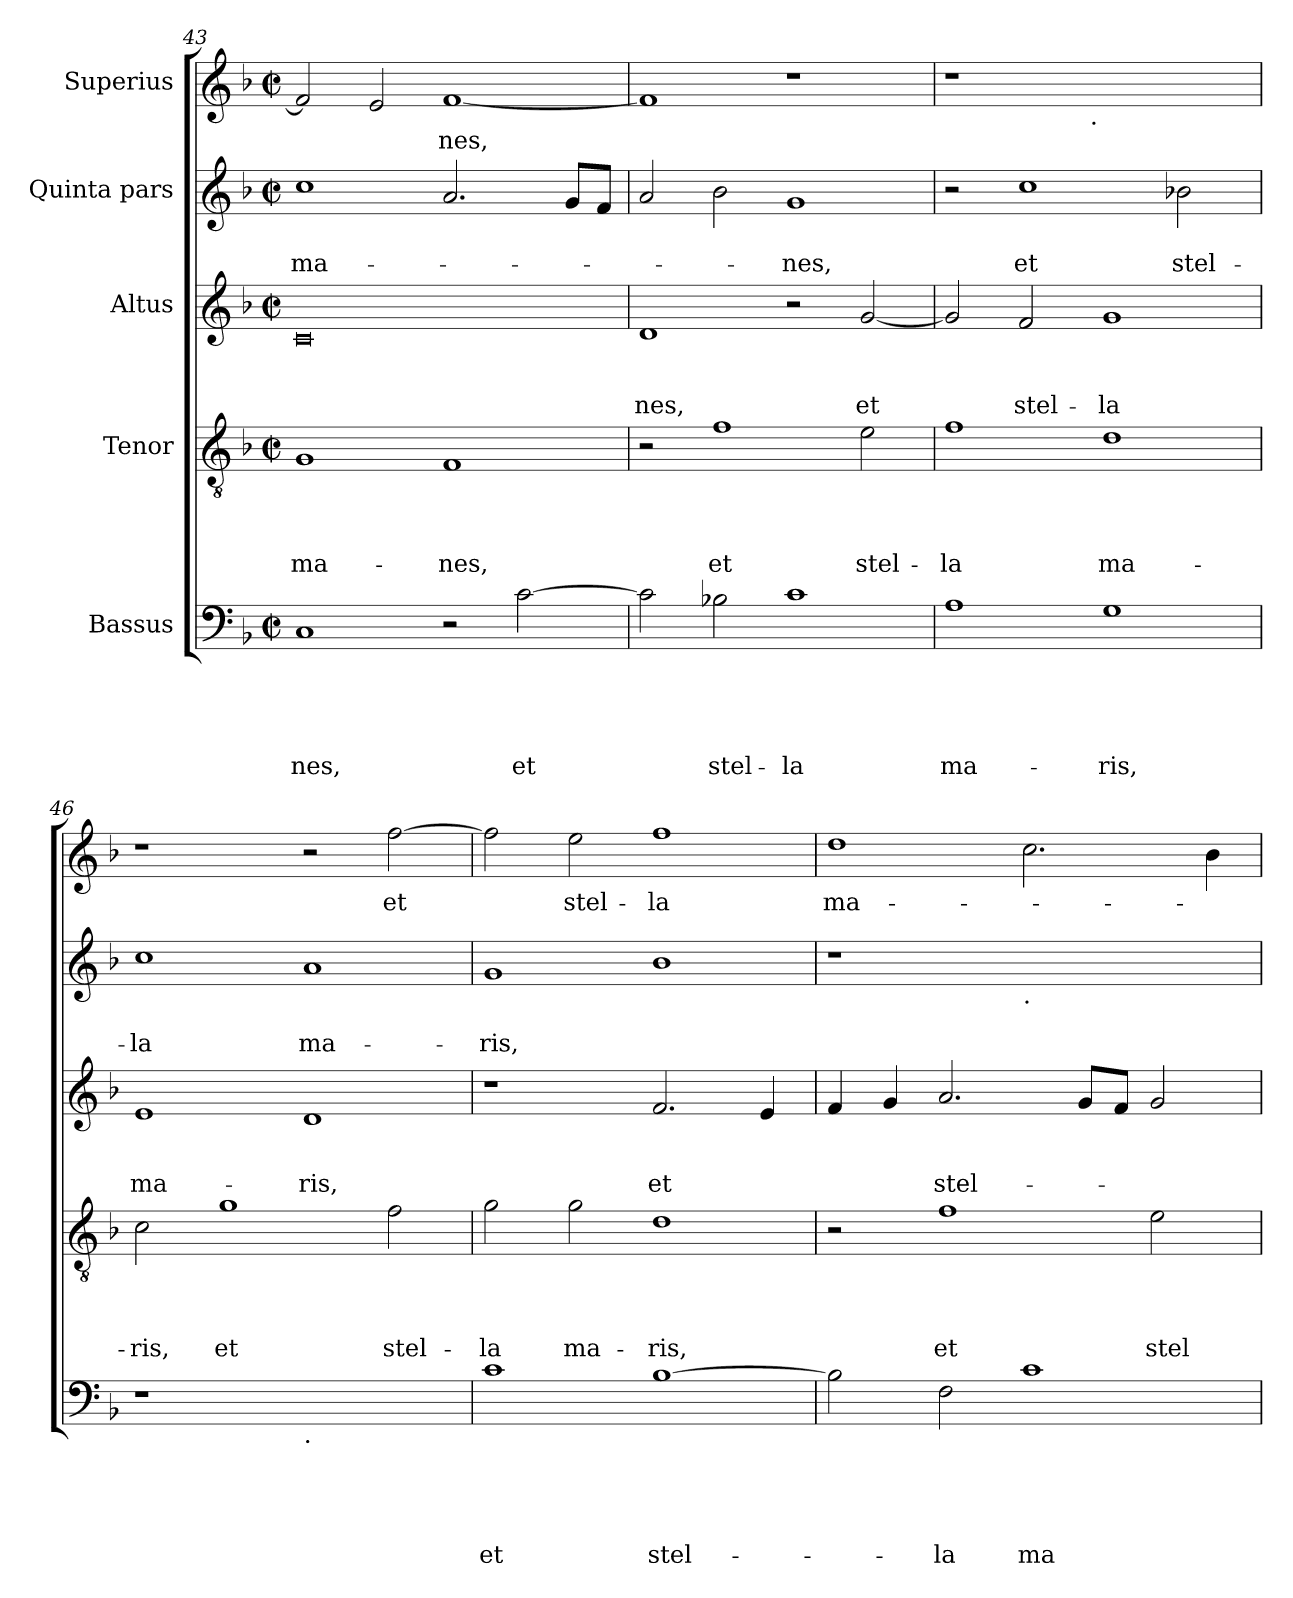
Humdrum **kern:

**kern	**text	**text	**text	**text	**text	**kern	**text	**text	**text	**text	**kern	**text	**text	**text	**kern	**text	**text	**kern	**text
*part5	*part5	*part5	*part5	*part5	*part5	*part4	*part4	*part4	*part4	*part4	*part3	*part3	*part3	*part3	*part2	*part2	*part2	*part1	*part1
*staff5	*staff5	*staff5	*staff5	*staff5	*staff5	*staff4	*staff4	*staff4	*staff4	*staff4	*staff3	*staff3	*staff3	*staff3	*staff2	*staff2	*staff2	*staff1	*staff1
*I"Bassus	*	*	*	*	*	*I"Tenor	*	*	*	*	*I"Altus	*	*	*	*I"Quinta pars	*	*	*I"Superius	*
*clefF4	*	*	*	*	*	*clefGv2	*	*	*	*	*clefG2	*	*	*	*clefG2	*	*	*clefG2	*
*k[b-]	*	*	*	*	*	*k[b-]	*	*	*	*	*k[b-]	*	*	*	*k[b-]	*	*	*k[b-]	*
*F:	*	*	*	*	*	*F:	*	*	*	*	*F:	*	*	*	*F:	*	*	*F:	*
*M2/2	*	*	*	*	*	*M2/2	*	*	*	*	*M2/2	*	*	*	*M2/2	*	*	*M2/2	*
*met(c|)	*	*	*	*	*	*met(c|)	*	*	*	*	*met(c|)	*	*	*	*met(c|)	*	*	*met(c|)	*
=43	=43	=43	=43	=43	=43	=43	=43	=43	=43	=43	=43	=43	=43	=43	=43	=43	=43	=43	=43
!	!	!	!	!	!LO:LY:b	!	!	!	!	!LO:LY:b	!	!	!	!	!	!	!LO:LY:b	!	!
1C	.	.	.	.	-nes,	1G	.	.	.	ma-	0c	.	.	.	1cc	.	ma-	2f/]	.
.	.	.	.	.	.	.	.	.	.	.	.	.	.	.	.	.	.	2e/	.
!	!	!	!	!	!	!	!	!	!	!LO:LY:b	!	!	!	!	!	!	!	!	!LO:LY:b
2r	.	.	.	.	.	1F	.	.	.	-nes,	.	.	.	.	2.a/	.	.	[<1f	-nes,
!	!	!	!	!	!LO:LY:b	!	!	!	!	!	!	!	!	!	!	!	!	!	!
[>2c\	.	.	.	.	et	.	.	.	.	.	.	.	.	.	.	.	.	.	.
.	.	.	.	.	.	.	.	.	.	.	.	.	.	.	8g/L	.	.	.	.
.	.	.	.	.	.	.	.	.	.	.	.	.	.	.	8f/J	.	.	.	.
=44	=44	=44	=44	=44	=44	=44	=44	=44	=44	=44	=44	=44	=44	=44	=44	=44	=44	=44	=44
!	!	!	!	!	!	!	!	!	!	!	!	!	!	!LO:LY:b	!	!	!	!	!
2c\]	.	.	.	.	.	2r	.	.	.	.	1d	.	.	-nes,	2a/	.	.	1f]	.
!	!	!	!	!	!LO:LY:b	!	!	!	!	!LO:LY:b	!	!	!	!	!	!	!	!	!
2B-X\	.	.	.	.	stel-	1f	.	.	.	et	.	.	.	.	2b-\	.	.	.	.
!	!	!	!	!	!LO:LY:b	!	!	!	!	!	!	!	!	!	!	!	!LO:LY:b	!	!
1c	.	.	.	.	-la	.	.	.	.	.	2r	.	.	.	1g	.	-nes,	1r	.
!	!	!	!	!	!	!	!	!	!	!LO:LY:b	!	!	!	!LO:LY:b	!	!	!	!	!
.	.	.	.	.	.	2e\	.	.	.	stel-	[<2g/	.	.	et	.	.	.	.	.
=45	=45	=45	=45	=45	=45	=45	=45	=45	=45	=45	=45	=45	=45	=45	=45	=45	=45	=45	=45
!	!	!	!	!	!LO:LY:b	!	!	!	!	!LO:LY:b	!	!	!	!	!	!	!	!	!
*	*	*	*	*	*	*	*	*	*	*	*	*	*	*	*	*	*	*^	*
1A	.	.	.	.	ma-	1f	.	.	.	-la	2g/]	.	.	.	2r	.	.	1r	2ryy	.
!	!	!	!	!	!	!	!	!	!	!	!	!	!	!LO:LY:b	!	!	!LO:LY:b	!	!	!
.	.	.	.	.	.	.	.	.	.	.	2f/	.	.	stel-	1cc	.	et	.	4...ryy	.
!	!	!	!	!	!	!	!	!	!	!	!	!	!	!	!	!	!	!	!LO:TX:b:t=.	!
.	.	.	.	.	.	.	.	.	.	.	.	.	.	.	.	.	.	.	1ryy	.
!	!	!	!	!	!LO:LY:b	!	!	!	!	!LO:LY:b	!	!	!	!LO:LY:b	!	!	!	!	!	!
1G	.	.	.	.	-ris,	1d	.	.	.	ma-	1g	.	.	-la	.	.	.	1ryy	.	.
!	!	!	!	!	!	!	!	!	!	!	!	!	!	!	!	!	!LO:LY:b	!	!	!
.	.	.	.	.	.	.	.	.	.	.	.	.	.	.	2b-X\	.	stel-	.	.	.
.	.	.	.	.	.	.	.	.	.	.	.	.	.	.	.	.	.	.	32ryy	.
!!LO:LB:g=z
=46	=46	=46	=46	=46	=46	=46	=46	=46	=46	=46	=46	=46	=46	=46	=46	=46	=46	=46	=46	=46
!	!	!	!	!	!	!	!	!	!	!LO:LY:b	!	!	!	!LO:LY:b	!	!	!LO:LY:b	!	!	!
*	*	*	*	*	*	*	*	*	*	*	*	*	*	*	*	*	*	*v	*v	*
1r	.	.	.	.	.	2c\	.	.	.	-ris,	1e	.	.	ma-	1cc	.	-la	1r	.
!	!	!	!	!	!	!	!	!	!	!LO:LY:b:rj	!	!	!	!	!	!	!	!	!
.	.	.	.	.	.	1g	.	.	.	et	.	.	.	.	.	.	.	.	.
!LO:TX:b:t=.	!	!	!	!	!	!	!	!	!	!	!	!	!	!	!	!	!	!	!
!	!	!	!	!	!	!	!	!	!	!	!	!	!	!LO:LY:b	!	!	!LO:LY:b	!	!
1ryy	.	.	.	.	.	.	.	.	.	.	1d	.	.	-ris,	1a	.	ma-	2r	.
!	!	!	!	!	!	!	!	!	!	!LO:LY:b	!	!	!	!	!	!	!	!	!LO:LY:b
.	.	.	.	.	.	2f\	.	.	.	stel-	.	.	.	.	.	.	.	[>2ff\	et
=47	=47	=47	=47	=47	=47	=47	=47	=47	=47	=47	=47	=47	=47	=47	=47	=47	=47	=47	=47
!	!	!	!	!	!LO:LY:b	!	!	!	!	!LO:LY:b	!	!	!	!	!	!	!LO:LY:b	!	!
1c	.	.	.	.	et	2g\	.	.	.	-la	1r	.	.	.	1g	.	-ris,	2ff\]	.
!	!	!	!	!	!	!	!	!	!	!LO:LY:b	!	!	!	!	!	!	!	!	!LO:LY:b
.	.	.	.	.	.	2g\	.	.	.	ma-	.	.	.	.	.	.	.	2ee\	stel-
!	!	!	!	!	!LO:LY:b	!	!	!	!	!LO:LY:b	!	!	!	!LO:LY:b	!	!	!	!	!LO:LY:b
[>1B-	.	.	.	.	stel-	1d	.	.	.	-ris,	2.f/	.	.	et	1b-	.	.	1ff	-la
.	.	.	.	.	.	.	.	.	.	.	4e/	.	.	.	.	.	.	.	.
=48	=48	=48	=48	=48	=48	=48	=48	=48	=48	=48	=48	=48	=48	=48	=48	=48	=48	=48	=48
!	!	!	!	!	!	!	!	!	!	!	!	!	!	!	!	!	!	!	!LO:LY:b
2B-\]	.	.	.	.	.	2r	.	.	.	.	4f/	.	.	.	1r	.	.	1dd	ma-
.	.	.	.	.	.	.	.	.	.	.	4g/	.	.	.	.	.	.	.	.
!	!	!	!	!	!LO:LY:b	!	!	!	!	!LO:LY:b	!	!	!	!LO:LY:b	!	!	!	!	!
2F\	.	.	.	.	-la	1f	.	.	.	et	2.a/	.	.	stel-	.	.	.	.	.
!	!	!	!	!	!	!	!	!	!	!	!	!	!	!	!LO:TX:b:t=.	!	!	!	!
!	!	!	!	!	!LO:LY:b	!	!	!	!	!	!	!	!	!	!	!	!	!	!
1c	.	.	.	.	ma-	.	.	.	.	.	.	.	.	.	1ryy	.	.	2.cc\	.
.	.	.	.	.	.	.	.	.	.	.	8g/L	.	.	.	.	.	.	.	.
.	.	.	.	.	.	.	.	.	.	.	8f/J	.	.	.	.	.	.	.	.
!	!	!	!	!	!	!	!	!	!	!LO:LY:b	!	!	!	!	!	!	!	!	!
.	.	.	.	.	.	2e\	.	.	.	stel-	2g/	.	.	.	.	.	.	.	.
.	.	.	.	.	.	.	.	.	.	.	.	.	.	.	.	.	.	4b-\	.
=	=	=	=	=	=	=	=	=	=	=	=	=	=	=	=	=	=	=	=
*-	*-	*-	*-	*-	*-	*-	*-	*-	*-	*-	*-	*-	*-	*-	*-	*-	*-	*-	*-
